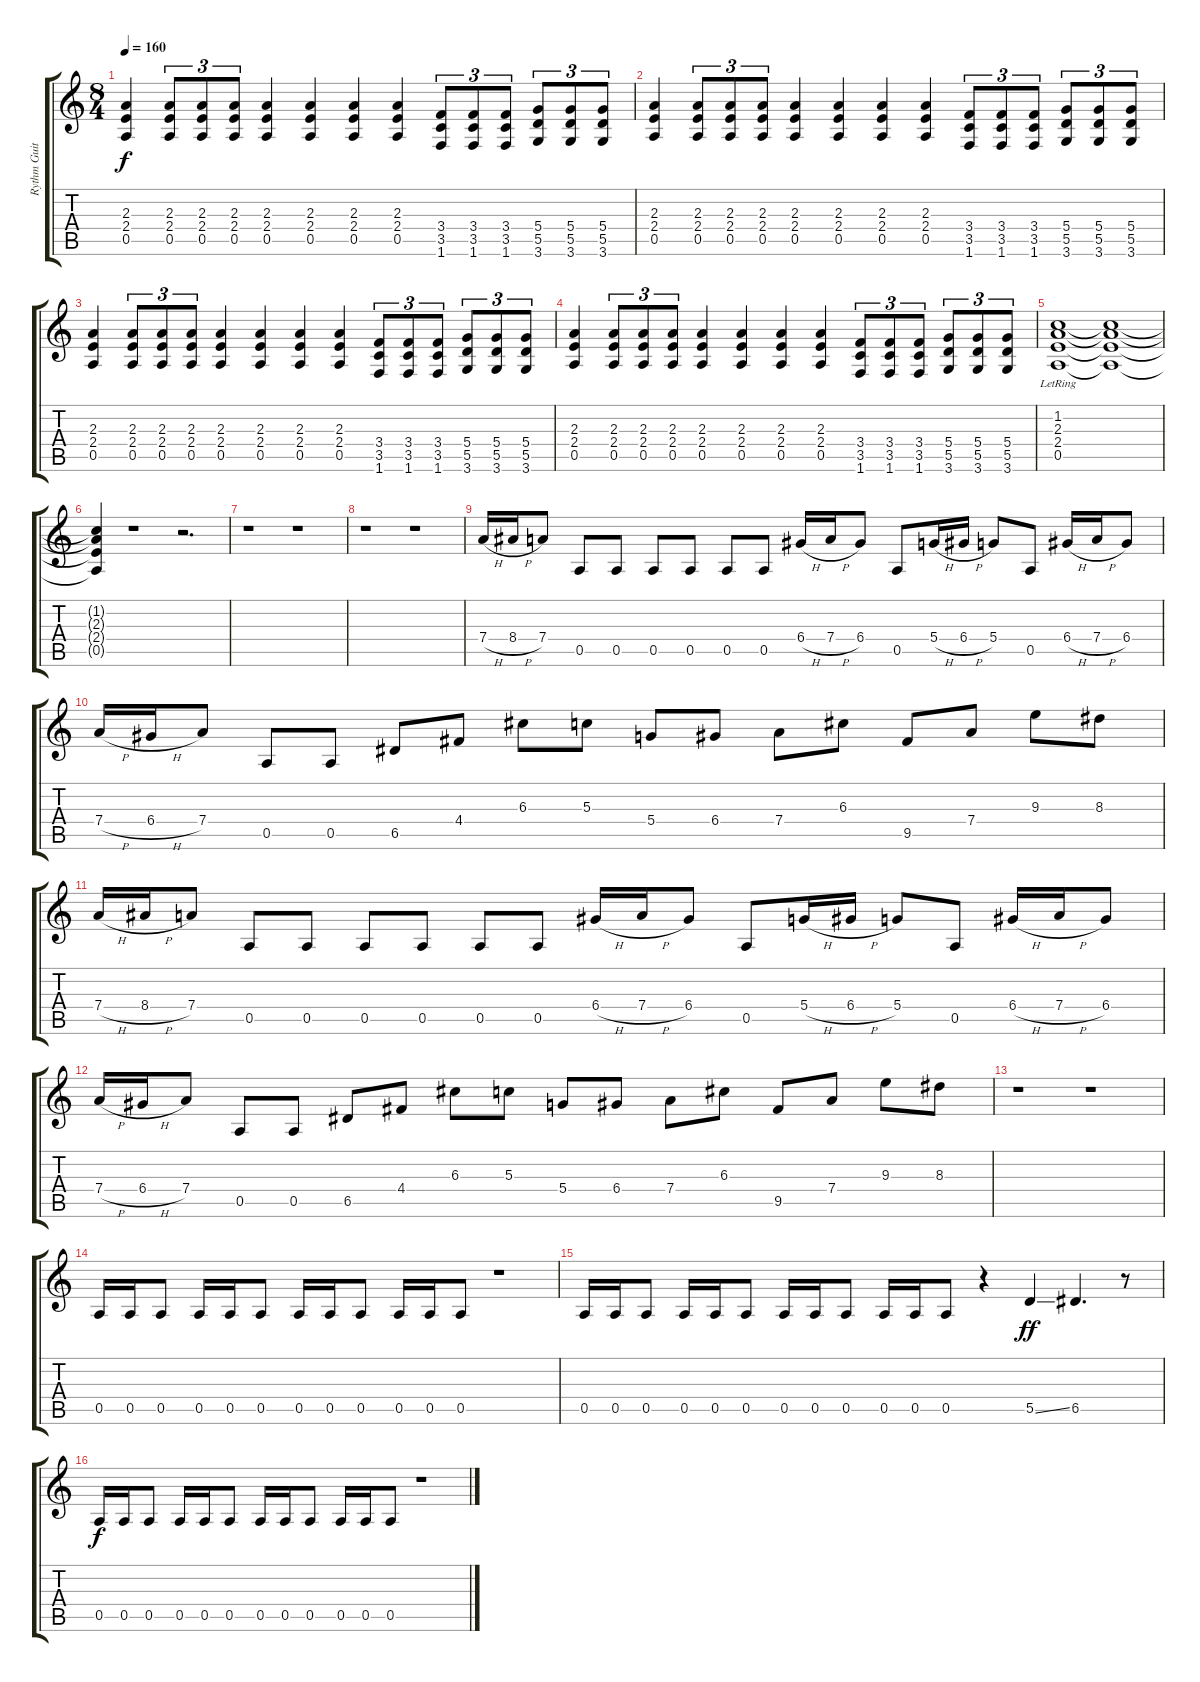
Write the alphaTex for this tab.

\track ("Rythm Guitar" "Rythm Guit") {instrument distortionguitar}
\staff {score tabs}
\tuning (E4 B3 G3 D3 A2 E2) {hide}
\ts (8 4)
\tempo 160
\clef g2
\ks c
(2.3 2.4 0.5).4{dy f} (2.3 2.4 0.5).8{tu (3 2)} (2.3 2.4 0.5).8{tu (3 2)} (2.3 2.4 0.5).8{tu (3 2)} (2.3 2.4 0.5).4 (2.3 2.4 0.5).4 (2.3 2.4 0.5).4 (2.3 2.4 0.5).4 (3.4 3.5 1.6).8{tu (3 2)} (3.4 3.5 1.6).8{tu (3 2)} (3.4 3.5 1.6).8{tu (3 2)} (5.4 5.5 3.6).8{tu (3 2)} (5.4 5.5 3.6).8{tu (3 2)} (5.4 5.5 3.6).8{tu (3 2)} |
(2.3 2.4 0.5).4 (2.3 2.4 0.5).8{tu (3 2)} (2.3 2.4 0.5).8{tu (3 2)} (2.3 2.4 0.5).8{tu (3 2)} (2.3 2.4 0.5).4 (2.3 2.4 0.5).4 (2.3 2.4 0.5).4 (2.3 2.4 0.5).4 (3.4 3.5 1.6).8{tu (3 2)} (3.4 3.5 1.6).8{tu (3 2)} (3.4 3.5 1.6).8{tu (3 2)} (5.4 5.5 3.6).8{tu (3 2)} (5.4 5.5 3.6).8{tu (3 2)} (5.4 5.5 3.6).8{tu (3 2)} |
(2.3 2.4 0.5).4 (2.3 2.4 0.5).8{tu (3 2)} (2.3 2.4 0.5).8{tu (3 2)} (2.3 2.4 0.5).8{tu (3 2)} (2.3 2.4 0.5).4 (2.3 2.4 0.5).4 (2.3 2.4 0.5).4 (2.3 2.4 0.5).4 (3.4 3.5 1.6).8{tu (3 2)} (3.4 3.5 1.6).8{tu (3 2)} (3.4 3.5 1.6).8{tu (3 2)} (5.4 5.5 3.6).8{tu (3 2)} (5.4 5.5 3.6).8{tu (3 2)} (5.4 5.5 3.6).8{tu (3 2)} |
(2.3 2.4 0.5).4 (2.3 2.4 0.5).8{tu (3 2)} (2.3 2.4 0.5).8{tu (3 2)} (2.3 2.4 0.5).8{tu (3 2)} (2.3 2.4 0.5).4 (2.3 2.4 0.5).4 (2.3 2.4 0.5).4 (2.3 2.4 0.5).4 (3.4 3.5 1.6).8{tu (3 2)} (3.4 3.5 1.6).8{tu (3 2)} (3.4 3.5 1.6).8{tu (3 2)} (5.4 5.5 3.6).8{tu (3 2)} (5.4 5.5 3.6).8{tu (3 2)} (5.4 5.5 3.6).8{tu (3 2)} |
(1.2{lr} 2.3{lr} 2.4{lr} 0.5).1 (1.2{t} 2.3{t} 2.4{t} 0.5{t}).1 |
(1.2{t} 2.3{t} 2.4{t} 0.5{t}).4 r.1 r.2{d} |
r.1 r.1 |
r.1 r.1 |
7.4{h}.16 8.4{h}.16 7.4.8 0.5.8 0.5.8 0.5.8 0.5.8 0.5.8 0.5.8 6.4{h}.16 7.4{h}.16 6.4.8 0.5.8 5.4{h}.16 6.4{h}.16 5.4.8 0.5.8 6.4{h}.16 7.4{h}.16 6.4.8 |
7.4{h}.16 6.4{h}.16 7.4.8 0.5.8 0.5.8 6.5.8 4.4.8 6.3.8 5.3.8 5.4.8 6.4.8 7.4.8 6.3.8 9.5.8 7.4.8 9.3.8 8.3.8 |
7.4{h}.16 8.4{h}.16 7.4.8 0.5.8 0.5.8 0.5.8 0.5.8 0.5.8 0.5.8 6.4{h}.16 7.4{h}.16 6.4.8 0.5.8 5.4{h}.16 6.4{h}.16 5.4.8 0.5.8 6.4{h}.16 7.4{h}.16 6.4.8 |
7.4{h}.16 6.4{h}.16 7.4.8 0.5.8 0.5.8 6.5.8 4.4.8 6.3.8 5.3.8 5.4.8 6.4.8 7.4.8 6.3.8 9.5.8 7.4.8 9.3.8 8.3.8 |
r.1 r.1 |
0.5.16 0.5.16 0.5.8 0.5.16 0.5.16 0.5.8 0.5.16 0.5.16 0.5.8 0.5.16 0.5.16 0.5.8 r.1 |
0.5.16 0.5.16 0.5.8 0.5.16 0.5.16 0.5.8 0.5.16 0.5.16 0.5.8 0.5.16 0.5.16 0.5.8 r.4 5.5{ss}.4{dy ff} 6.5.4{d} r.8 |
0.5.16{dy f} 0.5.16 0.5.8 0.5.16 0.5.16 0.5.8 0.5.16 0.5.16 0.5.8 0.5.16 0.5.16 0.5.8 r.1
